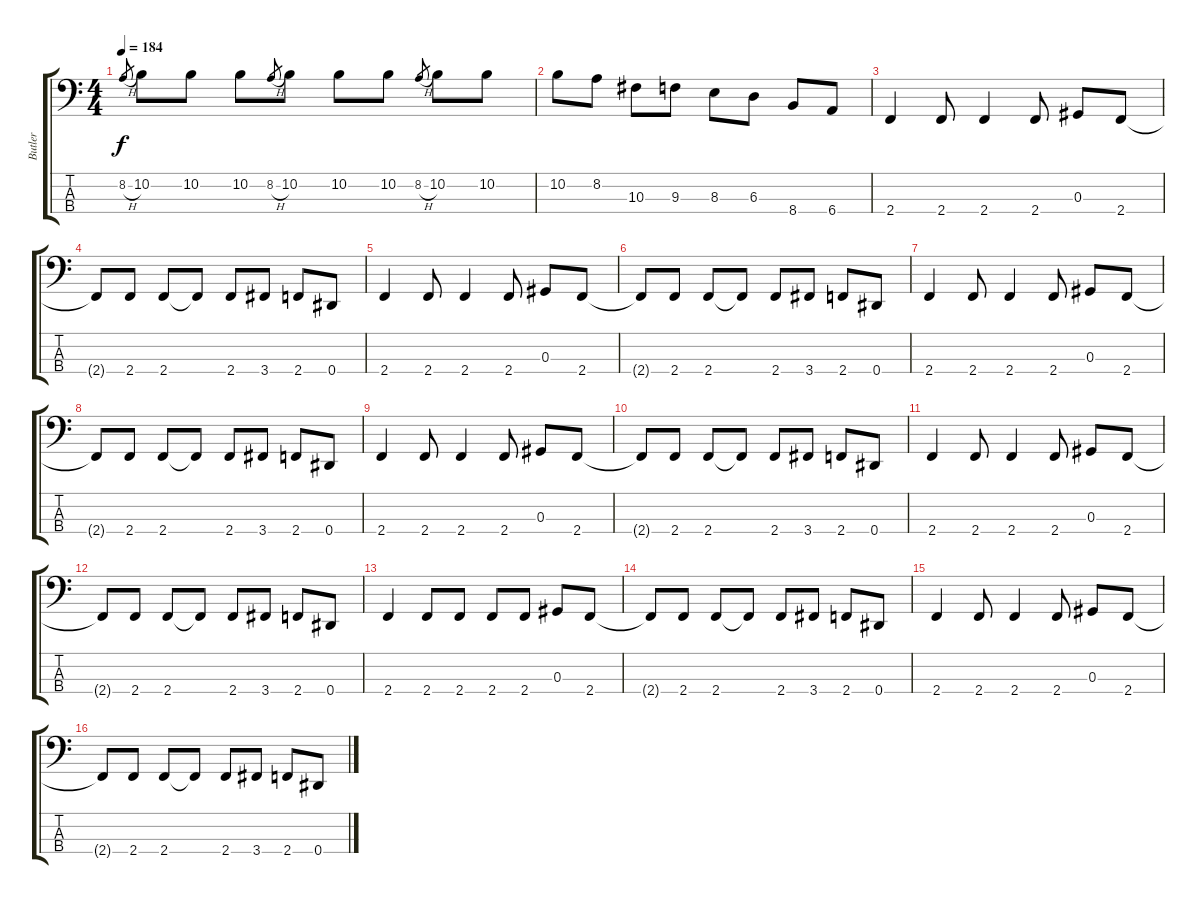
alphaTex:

\track ("Butler" "Butler") {instrument electricbassfinger}
\staff {score tabs}
\tuning (Gb2 Db2 Ab1 Eb1) {hide}
\ts (4 4)
\tempo 184
\clef f4
\ks c
8.2{h}.8{gr dy f} 10.2.8 10.2.8 10.2.8 8.2{h}.8{gr} 10.2.8 10.2.8 10.2.8 8.2{h}.8{gr} 10.2.8 10.2.8 |
10.2.8 8.2.8 10.3.8 9.3.8 8.3.8 6.3.8 8.4.8 6.4.8 |
2.4.4 2.4.8 2.4.4 2.4.8 0.3.8 2.4.8 |
2.4{t}.8 2.4.8 2.4.8 2.4{t}.8 2.4.8 3.4.8 2.4.8 0.4.8 |
2.4.4 2.4.8 2.4.4 2.4.8 0.3.8 2.4.8 |
2.4{t}.8 2.4.8 2.4.8 2.4{t}.8 2.4.8 3.4.8 2.4.8 0.4.8 |
2.4.4 2.4.8 2.4.4 2.4.8 0.3.8 2.4.8 |
2.4{t}.8 2.4.8 2.4.8 2.4{t}.8 2.4.8 3.4.8 2.4.8 0.4.8 |
2.4.4 2.4.8 2.4.4 2.4.8 0.3.8 2.4.8 |
2.4{t}.8 2.4.8 2.4.8 2.4{t}.8 2.4.8 3.4.8 2.4.8 0.4.8 |
2.4.4 2.4.8 2.4.4 2.4.8 0.3.8 2.4.8 |
2.4{t}.8 2.4.8 2.4.8 2.4{t}.8 2.4.8 3.4.8 2.4.8 0.4.8 |
2.4.4 2.4.8 2.4.8 2.4.8 2.4.8 0.3.8 2.4.8 |
2.4{t}.8 2.4.8 2.4.8 2.4{t}.8 2.4.8 3.4.8 2.4.8 0.4.8 |
2.4.4 2.4.8 2.4.4 2.4.8 0.3.8 2.4.8 |
2.4{t}.8 2.4.8 2.4.8 2.4{t}.8 2.4.8 3.4.8 2.4.8 0.4.8
